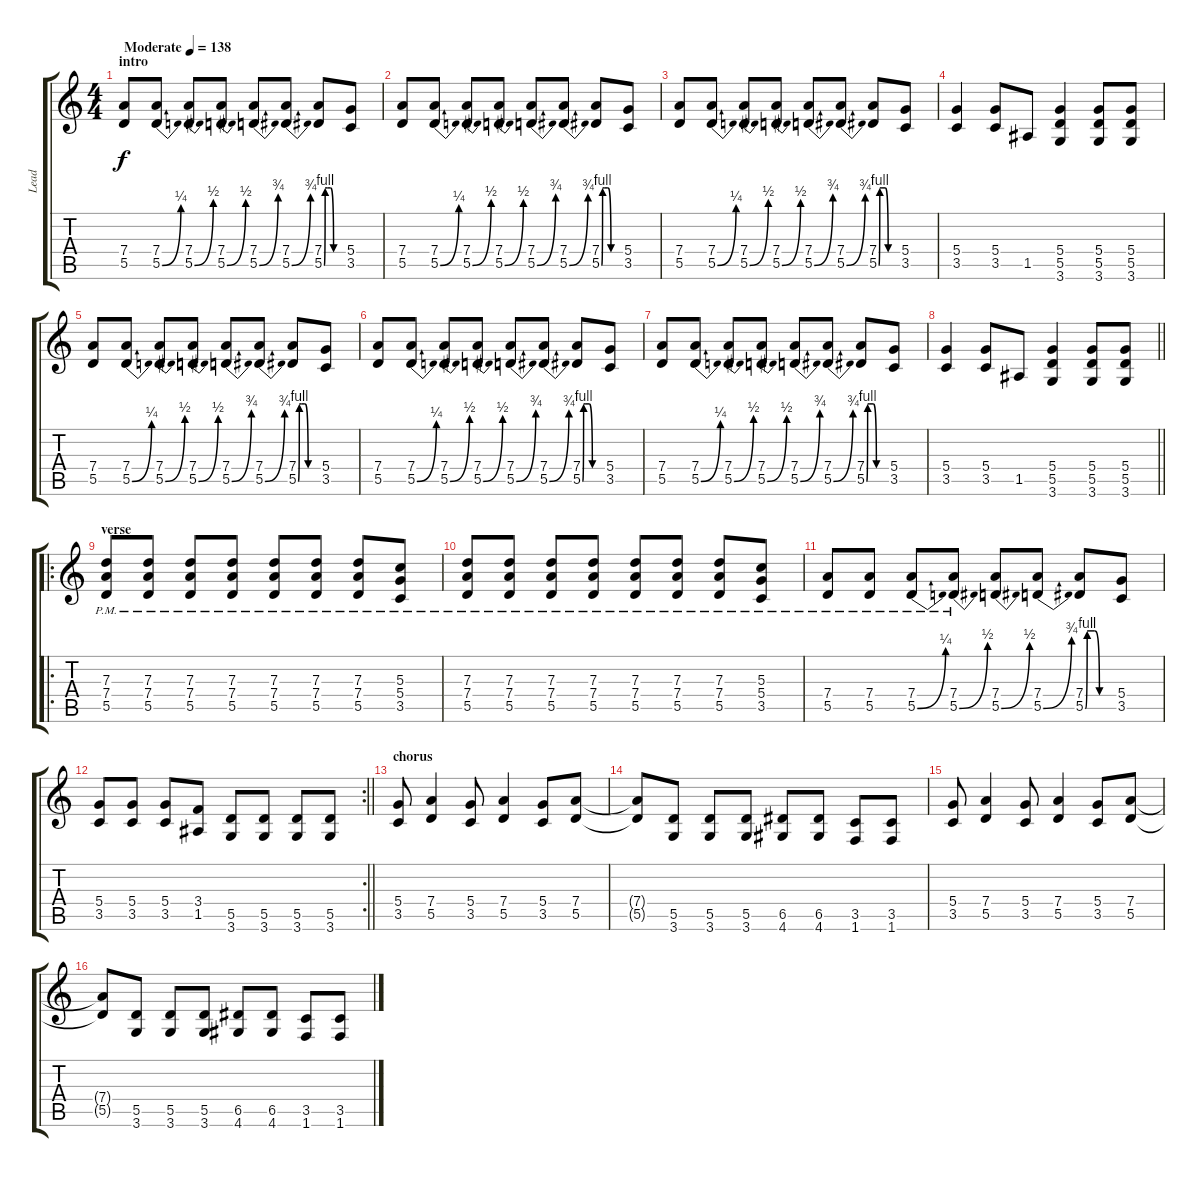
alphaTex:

\track ("Lead" "Lead") {instrument overdrivenguitar}
\staff {score tabs}
\tuning (E4 B3 G3 D3 A2 E2) {hide}
\ts (4 4)
\section ("" "intro")
\tempo (138 "Moderate")
\clef g2
\ks c
(7.4 5.5).8{dy f instrument overdrivenguitar} (7.4 5.5{be (bend 0 0 60 1)}).8 (7.4 5.5{be (bend 0 0 60 2)}).8 (7.4 5.5{be (bend 0 0 60 2)}).8 (7.4 5.5{be (bend 0 0 60 3)}).8 (7.4 5.5{be (bend 0 0 60 3)}).8 (7.4 5.5{be (custom 0 0 3 4 10 4 20 4 30 0 60 0)}).8 (5.4 3.5).8 |
(7.4 5.5).8 (7.4 5.5{be (bend 0 0 60 1)}).8 (7.4 5.5{be (bend 0 0 60 2)}).8 (7.4 5.5{be (bend 0 0 60 2)}).8 (7.4 5.5{be (bend 0 0 60 3)}).8 (7.4 5.5{be (bend 0 0 60 3)}).8 (7.4 5.5{be (custom 0 0 3 4 10 4 20 4 30 0 60 0)}).8 (5.4 3.5).8 |
(7.4 5.5).8 (7.4 5.5{be (bend 0 0 60 1)}).8 (7.4 5.5{be (bend 0 0 60 2)}).8 (7.4 5.5{be (bend 0 0 60 2)}).8 (7.4 5.5{be (bend 0 0 60 3)}).8 (7.4 5.5{be (bend 0 0 60 3)}).8 (7.4 5.5{be (custom 0 0 3 4 10 4 20 4 30 0 60 0)}).8 (5.4 3.5).8 |
(5.4 3.5).4 (5.4 3.5).8 1.5.8 (5.4 5.5 3.6).4 (5.4 5.5 3.6).8 (5.4 5.5 3.6).8 |
(7.4 5.5).8 (7.4 5.5{be (bend 0 0 60 1)}).8 (7.4 5.5{be (bend 0 0 60 2)}).8 (7.4 5.5{be (bend 0 0 60 2)}).8 (7.4 5.5{be (bend 0 0 60 3)}).8 (7.4 5.5{be (bend 0 0 60 3)}).8 (7.4 5.5{be (custom 0 0 3 4 10 4 20 4 30 0 60 0)}).8 (5.4 3.5).8 |
(7.4 5.5).8 (7.4 5.5{be (bend 0 0 60 1)}).8 (7.4 5.5{be (bend 0 0 60 2)}).8 (7.4 5.5{be (bend 0 0 60 2)}).8 (7.4 5.5{be (bend 0 0 60 3)}).8 (7.4 5.5{be (bend 0 0 60 3)}).8 (7.4 5.5{be (custom 0 0 3 4 10 4 20 4 30 0 60 0)}).8 (5.4 3.5).8 |
(7.4 5.5).8 (7.4 5.5{be (bend 0 0 60 1)}).8 (7.4 5.5{be (bend 0 0 60 2)}).8 (7.4 5.5{be (bend 0 0 60 2)}).8 (7.4 5.5{be (bend 0 0 60 3)}).8 (7.4 5.5{be (bend 0 0 60 3)}).8 (7.4 5.5{be (custom 0 0 3 4 10 4 20 4 30 0 60 0)}).8 (5.4 3.5).8 |
\barLineRight lightlight
(5.4 3.5).4 (5.4 3.5).8 1.5.8 (5.4 5.5 3.6).4 (5.4 5.5 3.6).8 (5.4 5.5 3.6).8 |
\ro
\section ("" "verse")
(7.3{pm} 7.4{pm} 5.5{pm}).8 (7.3{pm} 7.4{pm} 5.5{pm}).8 (7.3{pm} 7.4{pm} 5.5{pm}).8 (7.3{pm} 7.4{pm} 5.5{pm}).8 (7.3{pm} 7.4{pm} 5.5{pm}).8 (7.3{pm} 7.4{pm} 5.5{pm}).8 (7.3{pm} 7.4{pm} 5.5{pm}).8 (5.3{pm} 5.4{pm} 3.5{pm}).8 |
(7.3{pm} 7.4{pm} 5.5{pm}).8 (7.3{pm} 7.4{pm} 5.5{pm}).8 (7.3{pm} 7.4{pm} 5.5{pm}).8 (7.3{pm} 7.4{pm} 5.5{pm}).8 (7.3{pm} 7.4{pm} 5.5{pm}).8 (7.3{pm} 7.4{pm} 5.5{pm}).8 (7.3{pm} 7.4{pm} 5.5{pm}).8 (5.3{pm} 5.4{pm} 3.5{pm}).8 |
(7.4{pm} 5.5{pm}).8 (7.4{pm} 5.5{pm}).8 (7.4{pm} 5.5{be (bend 0 0 60 1) pm}).8 (7.4{pm} 5.5{be (bend 0 0 60 2) pm}).8 (7.4 5.5{be (bend 0 0 60 2)}).8 (7.4 5.5{be (bend 0 0 60 3)}).8 (7.4 5.5{be (custom 0 0 4 4 10 4 20 4 30 0 60 0)}).8 (5.4 3.5).8 |
\rc 2
\barLineRight lightlight
(5.4 3.5).8 (5.4 3.5).8 (5.4 3.5).8 (3.4 1.5).8 (5.5 3.6).8 (5.5 3.6).8 (5.5 3.6).8 (5.5 3.6).8 |
\section ("" "chorus")
(5.4 3.5).8 (7.4 5.5).4 (5.4 3.5).8 (7.4 5.5).4 (5.4 3.5).8 (7.4 5.5).8 |
(7.4{t} 5.5{t}).8 (5.5 3.6).8 (5.5 3.6).8 (5.5 3.6).8 (6.5 4.6).8 (6.5 4.6).8 (3.5 1.6).8 (3.5 1.6).8 |
(5.4 3.5).8 (7.4 5.5).4 (5.4 3.5).8 (7.4 5.5).4 (5.4 3.5).8 (7.4 5.5).8 |
(7.4{t} 5.5{t}).8 (5.5 3.6).8 (5.5 3.6).8 (5.5 3.6).8 (6.5 4.6).8 (6.5 4.6).8 (3.5 1.6).8 (3.5 1.6).8
